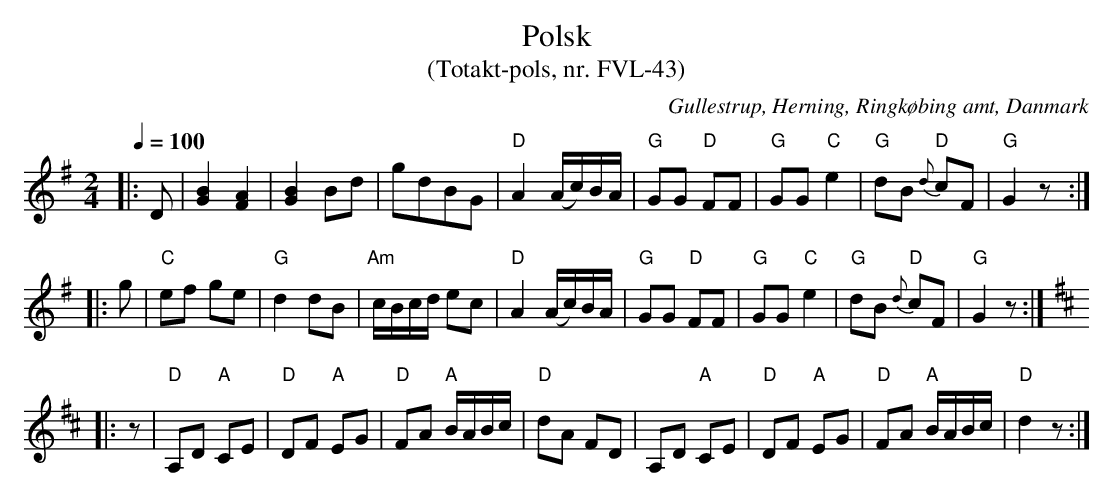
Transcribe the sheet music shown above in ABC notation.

X:1
T:Polsk
T:(Totakt-pols, nr. FVL-43)
O:Gullestrup, Herning, Ringkøbing amt, Danmark
M:2/4
L:1/8
Q:1/4=100
K:G
|: D | ""[GB]2 [FA]2 | [GB]2 Bd | gdBG | "D"A2 (A/c/)B/A/ | "G"GG "D"FF | "G"GG "C"e2 | "G"dB "D"{d}cF | "G"G2 z :|
|: g | "C"ef ge | "G"d2 dB | "Am"c/B/c/d/ ec | "D"A2 (A/c/)B/A/ | "G"GG "D"FF | "G"GG "C"e2 | "G"dB "D"{d}cF | "G"G2 z :|
K:D
|: z | "D"A,D  "A"CE | "D"DF "A"EG | "D"FA "A"B/A/B/c/ | "D"dA FD | A,D  "A"CE | "D"DF "A"EG | "D"FA "A"B/A/B/c/ | "D"d2 z :|
